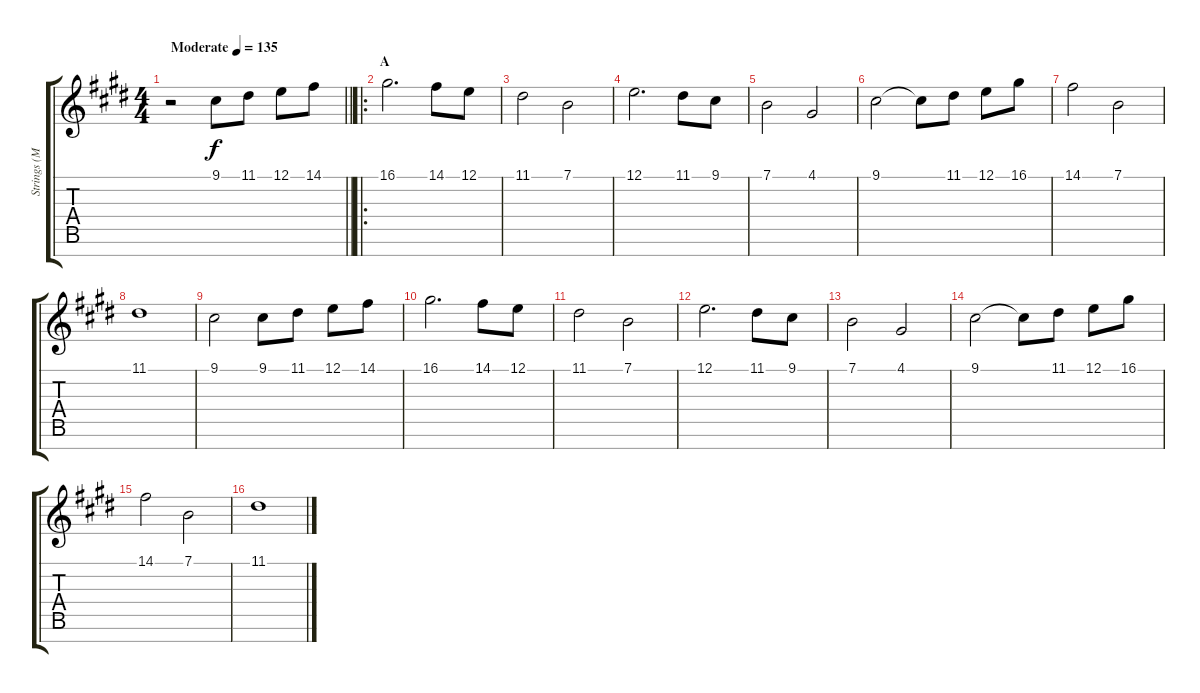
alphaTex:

\track ("Strings (Melody)" "Strings (M") {instrument stringensemble1}
\staff {score tabs}
\tuning (E4 B3 G3 D3 A2 E2 B1) {hide}
\ts (4 4)
\tempo (135 "Moderate")
\clef g2
\barLineRight lightlight
\ks e
r.2{dy f instrument stringensemble1} 9.1.8 11.1.8 12.1.8 14.1.8 |
\ro
\section ("" "A")
16.1.2{d} 14.1.8 12.1.8 |
11.1.2 7.1.2 |
12.1.2{d} 11.1.8 9.1.8 |
7.1.2 4.1.2 |
9.1.2 9.1{t}.8 11.1.8 12.1.8 16.1.8 |
14.1.2 7.1.2 |
11.1.1 |
9.1.2 9.1.8 11.1.8 12.1.8 14.1.8 |
16.1.2{d} 14.1.8 12.1.8 |
11.1.2 7.1.2 |
12.1.2{d} 11.1.8 9.1.8 |
7.1.2 4.1.2 |
9.1.2 9.1{t}.8 11.1.8 12.1.8 16.1.8 |
14.1.2 7.1.2 |
11.1.1
